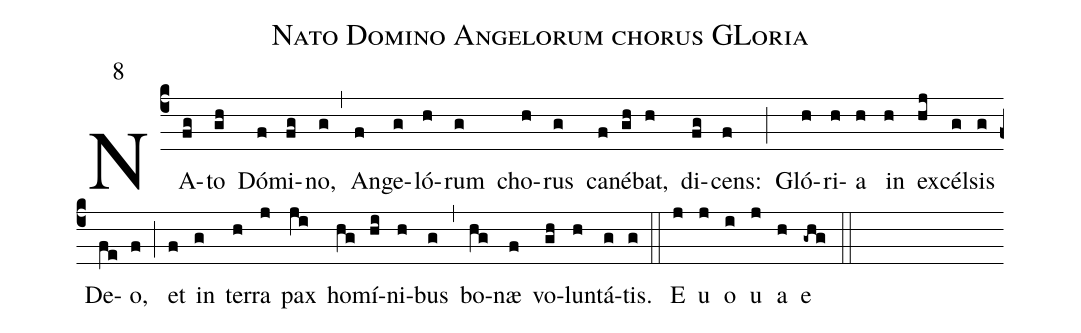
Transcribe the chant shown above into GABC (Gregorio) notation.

name: Nato Domino Angelorum chorus GLoria;
mode: 8;
%%
(c4)
NA(fg)to(gh) Dó(f)mi(fg)no,(g) (,)
An(f)ge(g)ló(h)rum(g) cho(h)rus(g) ca(f)né(gh)bat,(h) di(fg)cens:(f) (;)
Gló(h)ri(h)a(h) in(h) ex(hj)cél(g)sis(g) De(fe)o,(f) (;)
et(f) in(g) ter(h)ra(j) pax(ji) ho(hg)mí(hi)ni(h)bus(g) (,)
bo(hg)næ(f) vo(gh)lun(h)tá(g)tis.(g) (::)
E(j) u(j) o(i) u(j) a(h) e(-ghg) (::)
